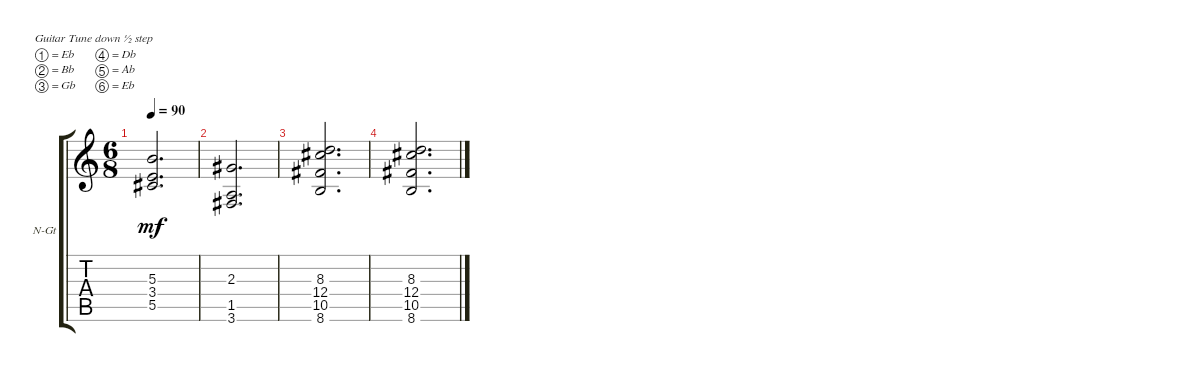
\defaultSystemsLayout 4
\bracketExtendMode groupsimilarinstruments
\firstSystemTrackNameOrientation horizontal
\otherSystemsTrackNameOrientation horizontal
\track ("Nylon Guitar" "N-Gt") {instrument acousticguitarnylon}
\staff {score tabs}
\tuning (Eb4 Bb3 Gb3 Db3 Ab2 Eb2)
\ts (6 8)
\tempo 90
\clef g2
\ks c
(5.5 3.4 5.3).2{d dy mf instrument acousticguitarnylon} |
(1.5 2.3 3.6).2{d} |
(8.6 10.5 8.3 12.4).2{d} |
(8.6 10.5 8.3 12.4).2{d}
